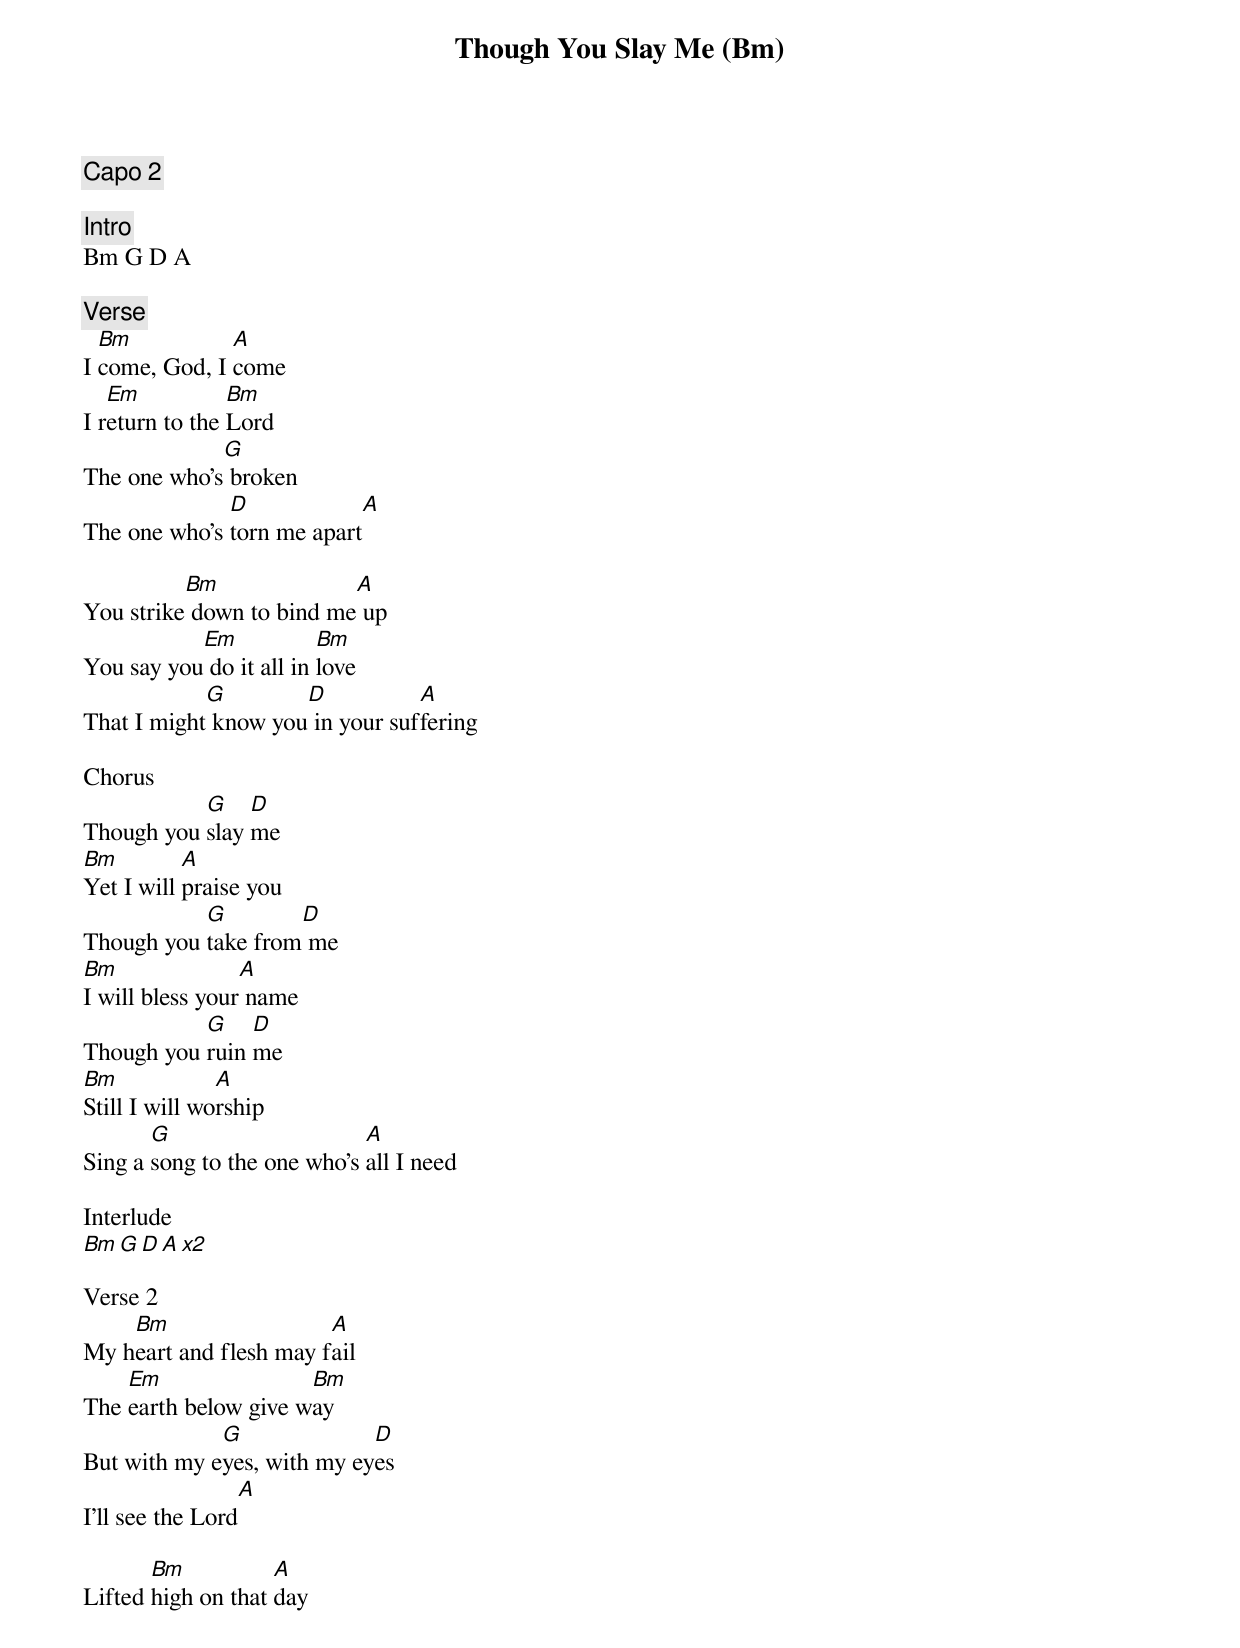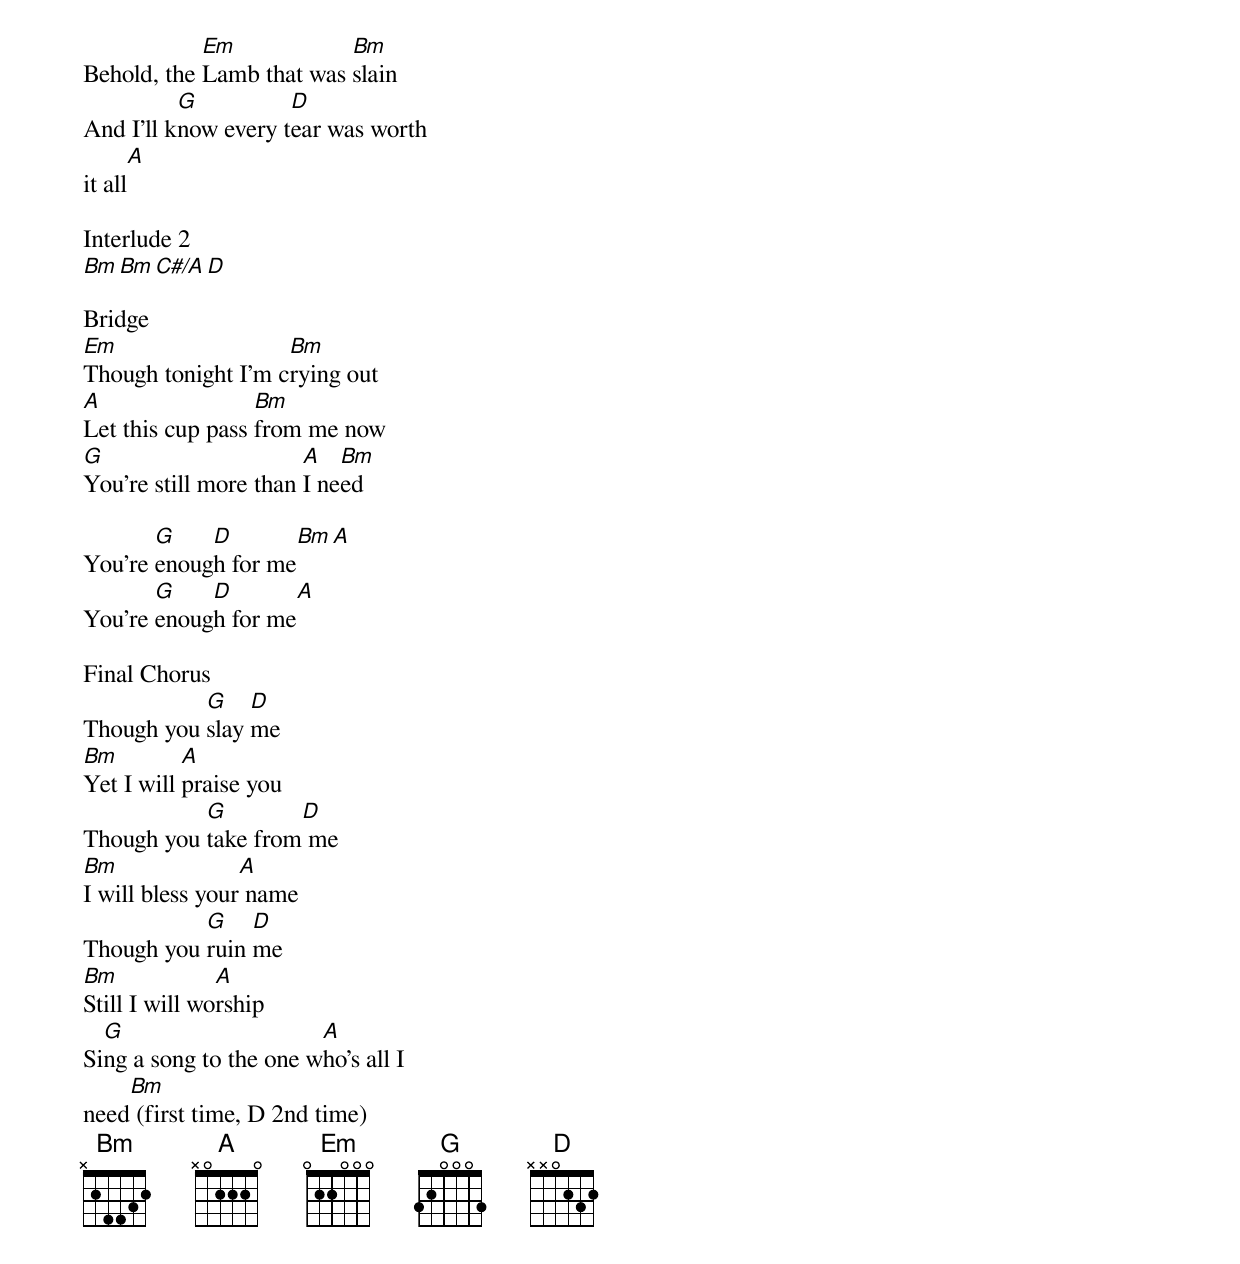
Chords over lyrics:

Though You Slay Me (Bm)

Capo 2

Intro
Bm G D A

Verse
  Bm           A
I come, God, I come
   Em           Bm
I return to the Lord
             G
The one who's broken
              D            A
The one who's torn me apart

          Bm              A
You strike down to bind me up
           Em            Bm
You say you do it all in love
            G        D           A
That I might know you in your suffering

Chorus
           G    D
Though you slay me
Bm         A
Yet I will praise you
           G        D
Though you take from me
Bm               A
I will bless your name
           G    D
Though you ruin me
Bm             A
Still I will worship
       G                     A
Sing a song to the one who's all I need

Interlude
Bm G D A x2

Verse 2
    Bm                  A
My heart and flesh may fail
    Em                Bm
The earth below give way
             G              D
But with my eyes, with my eyes
                  A
I'll see the Lord

       Bm           A
Lifted high on that day
            Em            Bm
Behold, the Lamb that was slain
          G          D
And I'll know every tear was worth
        A
it all

Interlude 2
Bm Bm C#/A D

Bridge
Em                  Bm
Though tonight I'm crying out
A                 Bm
Let this cup pass from me now
G                      A   Bm
You're still more than I need

       G    D       Bm A
You're enough for me
       G    D       A
You're enough for me

Final Chorus
           G    D
Though you slay me
Bm         A
Yet I will praise you
           G        D
Though you take from me
Bm               A
I will bless your name
           G    D
Though you ruin me
Bm             A
Still I will worship
  G                     A
Sing a song to the one who's all I
    Bm
need (first time, D 2nd time)
